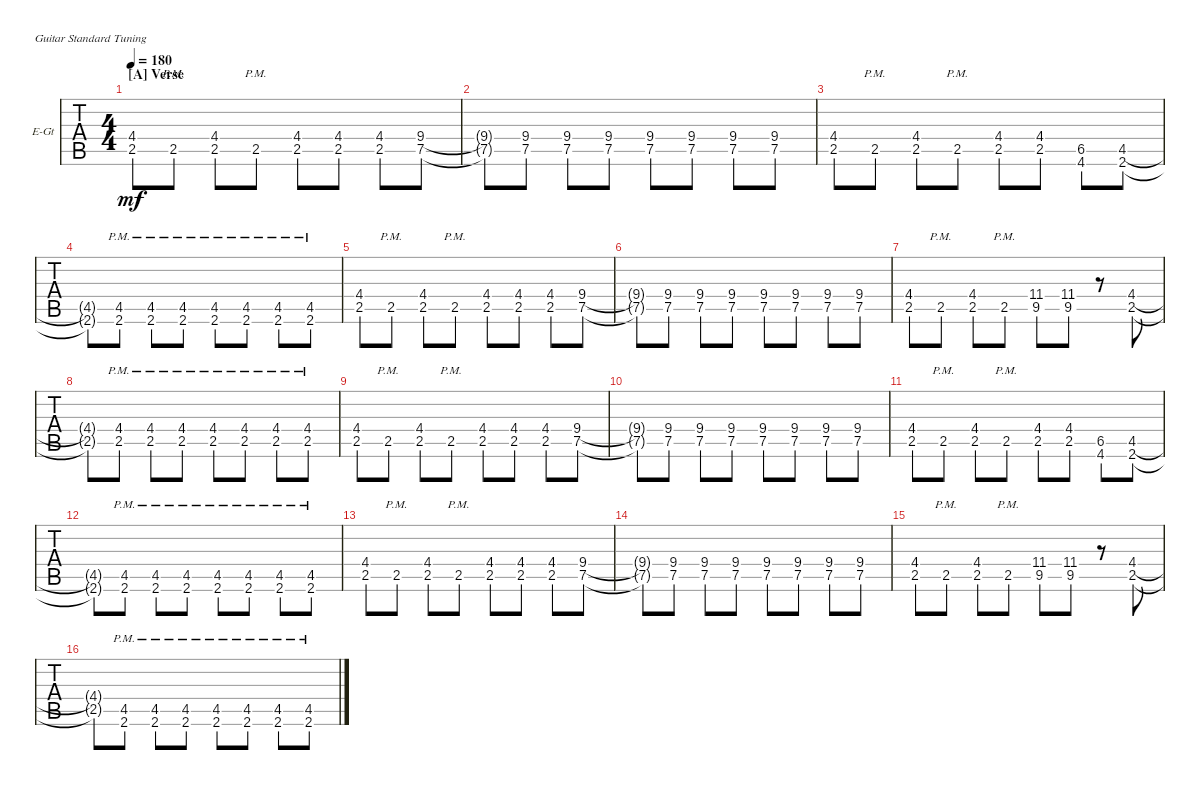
\defaultSystemsLayout 4
\bracketExtendMode groupsimilarinstruments
\firstSystemTrackNameOrientation horizontal
\otherSystemsTrackNameOrientation horizontal
\track ("Cole Train" "E-Gt") {instrument distortionguitar}
\staff {tabs}
\tuning (E4 B3 G3 D3 A2 E2)
\ts (4 4)
\section ("A" "Verse")
\tempo 180
\clef g2
\ks c
(2.5 4.4).8{dy mf} 2.5{pm}.8 (2.5 4.4).8 2.5{pm}.8 (2.5 4.4).8 (2.5 4.4).8 (2.5 4.4).8 (7.5 9.4).8 |
(7.5{t} 9.4{t}).8 (7.5 9.4).8 (7.5 9.4).8 (7.5 9.4).8 (7.5 9.4).8 (7.5 9.4).8 (7.5 9.4).8 (7.5 9.4).8 |
(2.5 4.4).8 2.5{pm}.8 (2.5 4.4).8 2.5{pm}.8 (2.5 4.4).8 (2.5 4.4).8 (6.5 4.6).8 (4.5 2.6).8 |
(4.5{t} 2.6{t}).8 (4.5{pm} 2.6{pm}).8 (4.5{pm} 2.6{pm}).8 (4.5{pm} 2.6{pm}).8 (4.5{pm} 2.6{pm}).8 (4.5{pm} 2.6{pm}).8 (4.5{pm} 2.6{pm}).8 (4.5{pm} 2.6{pm}).8 |
(2.5 4.4).8 2.5{pm}.8 (2.5 4.4).8 2.5{pm}.8 (2.5 4.4).8 (2.5 4.4).8 (2.5 4.4).8 (7.5 9.4).8 |
(7.5{t} 9.4{t}).8 (7.5 9.4).8 (7.5 9.4).8 (7.5 9.4).8 (7.5 9.4).8 (7.5 9.4).8 (7.5 9.4).8 (7.5 9.4).8 |
(2.5 4.4).8 2.5{pm}.8 (2.5 4.4).8 2.5{pm}.8 (9.5 11.4).8 (9.5 11.4).8 r.8 (2.5 4.4).8 |
(2.5{t} 4.4{t}).8 (2.5{pm} 4.4{pm}).8 (2.5{pm} 4.4{pm}).8 (2.5{pm} 4.4{pm}).8 (2.5{pm} 4.4{pm}).8 (2.5{pm} 4.4{pm}).8 (2.5{pm} 4.4{pm}).8 (2.5{pm} 4.4{pm}).8 |
(2.5 4.4).8 2.5{pm}.8 (2.5 4.4).8 2.5{pm}.8 (2.5 4.4).8 (2.5 4.4).8 (2.5 4.4).8 (7.5 9.4).8 |
(7.5{t} 9.4{t}).8 (7.5 9.4).8 (7.5 9.4).8 (7.5 9.4).8 (7.5 9.4).8 (7.5 9.4).8 (7.5 9.4).8 (7.5 9.4).8 |
(2.5 4.4).8 2.5{pm}.8 (2.5 4.4).8 2.5{pm}.8 (2.5 4.4).8 (2.5 4.4).8 (6.5 4.6).8 (4.5 2.6).8 |
(4.5{t} 2.6{t}).8 (4.5{pm} 2.6{pm}).8 (4.5{pm} 2.6{pm}).8 (4.5{pm} 2.6{pm}).8 (4.5{pm} 2.6{pm}).8 (4.5{pm} 2.6{pm}).8 (4.5{pm} 2.6{pm}).8 (4.5{pm} 2.6{pm}).8 |
(2.5 4.4).8 2.5{pm}.8 (2.5 4.4).8 2.5{pm}.8 (2.5 4.4).8 (2.5 4.4).8 (2.5 4.4).8 (7.5 9.4).8 |
(7.5{t} 9.4{t}).8 (7.5 9.4).8 (7.5 9.4).8 (7.5 9.4).8 (7.5 9.4).8 (7.5 9.4).8 (7.5 9.4).8 (7.5 9.4).8 |
(2.5 4.4).8 2.5{pm}.8 (2.5 4.4).8 2.5{pm}.8 (9.5 11.4).8 (9.5 11.4).8 r.8 (2.5 4.4).8 |
(2.5{t} 4.4{t}).8 (2.6{pm} 4.5{pm}).8 (2.6{pm} 4.5{pm}).8 (2.6{pm} 4.5{pm}).8 (2.6{pm} 4.5{pm}).8 (2.6{pm} 4.5{pm}).8 (2.6{pm} 4.5{pm}).8 (2.6{pm} 4.5{pm}).8
